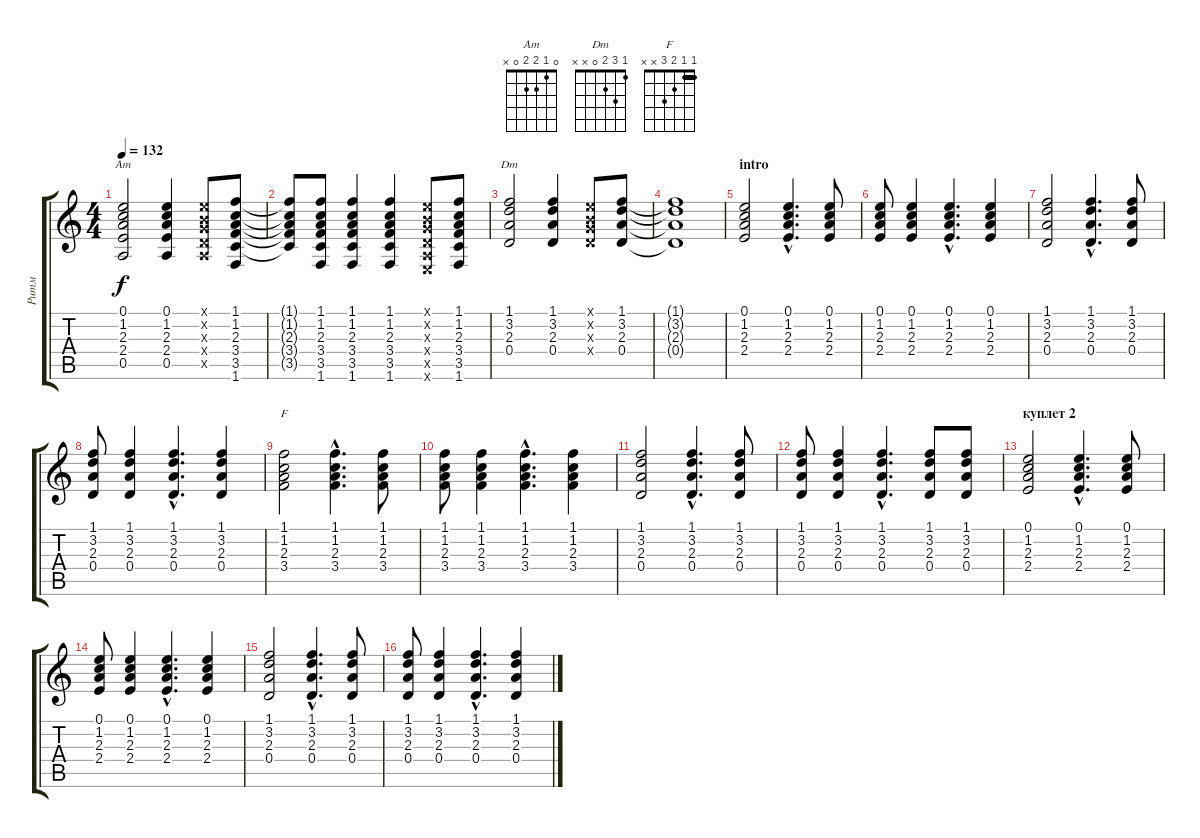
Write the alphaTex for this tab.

\track ("Ритм" "Ритм") {instrument acousticguitarnylon}
\staff {score tabs}
\tuning (E4 B3 G3 D3 A2 E2) {hide}
\chord ("Am" 0 1 2 2 0 x)
\chord ("Dm" 1 3 2 0 x x)
\chord ("F" 1 1 2 3 x x) {barre 1}
\ts (4 4)
\tempo 132
\clef g2
\ks c
(0.1 1.2 2.3 2.4 0.5).2{ch "Am" dy f} (0.1 1.2 2.3 2.4 0.5).4 (0.1{x} 0.2{x} 0.3{x} 0.4{x} 0.5{x}).8 (1.1 1.2 2.3 3.4 3.5 1.6).8 |
(1.1{t} 1.2{t} 2.3{t} 3.4{t} 3.5{t}).8 (1.1 1.2 2.3 3.4 3.5 1.6).8 (1.1 1.2 2.3 3.4 3.5 1.6).4 (1.1 1.2 2.3 3.4 3.5 1.6).4 (0.1{x} 0.2{x} 0.3{x} 0.4{x} 0.5{x} 0.6{x}).8 (1.1 1.2 2.3 3.4 3.5 1.6).8 |
(1.1 3.2 2.3 0.4).2{ch "Dm"} (1.1 3.2 2.3 0.4).4 (0.1{x} 0.2{x} 0.3{x} 0.4{x}).8 (1.1 3.2 2.3 0.4).8 |
(1.1{t} 3.2{t} 2.3{t} 0.4{t}).1 |
\section ("" "intro")
(0.1 1.2 2.3 2.4).2 (0.1{hac} 1.2{hac} 2.3{hac} 2.4{hac}).4{d} (0.1 1.2 2.3 2.4).8 |
(0.1 1.2 2.3 2.4).8 (0.1 1.2 2.3 2.4).4 (0.1{hac} 1.2{hac} 2.3{hac} 2.4{hac}).4{d} (0.1 1.2 2.3 2.4).4 |
(1.1 3.2 2.3 0.4).2 (1.1{hac} 3.2{hac} 2.3{hac} 0.4{hac}).4{d} (1.1 3.2 2.3 0.4).8 |
(1.1 3.2 2.3 0.4).8 (1.1 3.2 2.3 0.4).4 (1.1{hac} 3.2{hac} 2.3{hac} 0.4{hac}).4{d} (1.1 3.2 2.3 0.4).4 |
(1.1 1.2 2.3 3.4).2{ch "F"} (1.1{hac} 1.2{hac} 2.3{hac} 3.4{hac}).4{d} (1.1 1.2 2.3 3.4).8 |
(1.1 1.2 2.3 3.4).8 (1.1 1.2 2.3 3.4).4 (1.1{hac} 1.2{hac} 2.3{hac} 3.4{hac}).4{d} (1.1 1.2 2.3 3.4).4 |
(1.1 3.2 2.3 0.4).2 (1.1{hac} 3.2{hac} 2.3{hac} 0.4{hac}).4{d} (1.1 3.2 2.3 0.4).8 |
(1.1 3.2 2.3 0.4).8 (1.1 3.2 2.3 0.4).4 (1.1{hac} 3.2{hac} 2.3{hac} 0.4{hac}).4{d} (1.1 3.2 2.3 0.4).8 (1.1 3.2 2.3 0.4).8 |
\section ("" "куплет 2")
(0.1 1.2 2.3 2.4).2 (0.1{hac} 1.2{hac} 2.3{hac} 2.4{hac}).4{d} (0.1 1.2 2.3 2.4).8 |
(0.1 1.2 2.3 2.4).8 (0.1 1.2 2.3 2.4).4 (0.1{hac} 1.2{hac} 2.3{hac} 2.4{hac}).4{d} (0.1 1.2 2.3 2.4).4 |
(1.1 3.2 2.3 0.4).2 (1.1{hac} 3.2{hac} 2.3{hac} 0.4{hac}).4{d} (1.1 3.2 2.3 0.4).8 |
(1.1 3.2 2.3 0.4).8 (1.1 3.2 2.3 0.4).4 (1.1{hac} 3.2{hac} 2.3{hac} 0.4{hac}).4{d} (1.1 3.2 2.3 0.4).4
